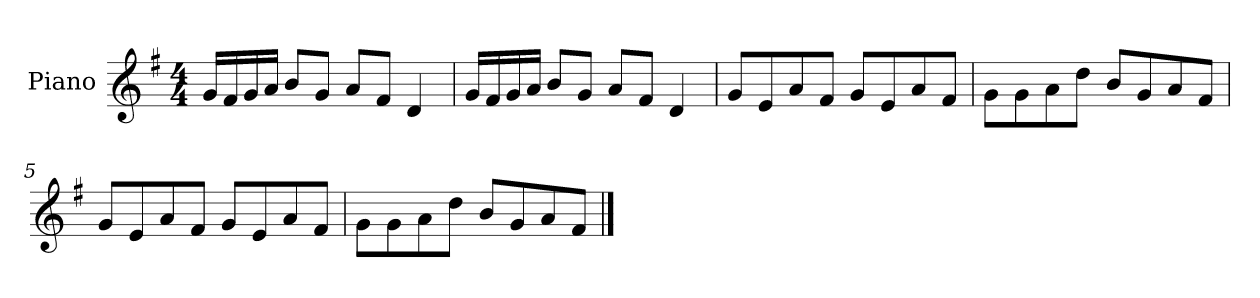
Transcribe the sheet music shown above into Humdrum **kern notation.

**kern
*part1
*staff1
*I"Piano
*I'P-no
*clefG2
*k[f#]
*M4/4
*MM90
=1
16g/LL
16f#/
16g/
16a/JJ
8b/L
8g/J
8a/L
8f#/J
4d/
=2
16g/LL
16f#/
16g/
16a/JJ
8b/L
8g/J
8a/L
8f#/J
4d/
=3
8g/L
8e/
8a/
8f#/J
8g/L
8e/
8a/
8f#/J
=4
8g\L
8g\
8a\
8dd\J
8b/L
8g/
8a/
8f#/J
!!LO:LB:g=z
=5
8g/L
8e/
8a/
8f#/J
8g/L
8e/
8a/
8f#/J
=6
8g\L
8g\
8a\
8dd\J
8b/L
8g/
8a/
8f#/J
==
*-
